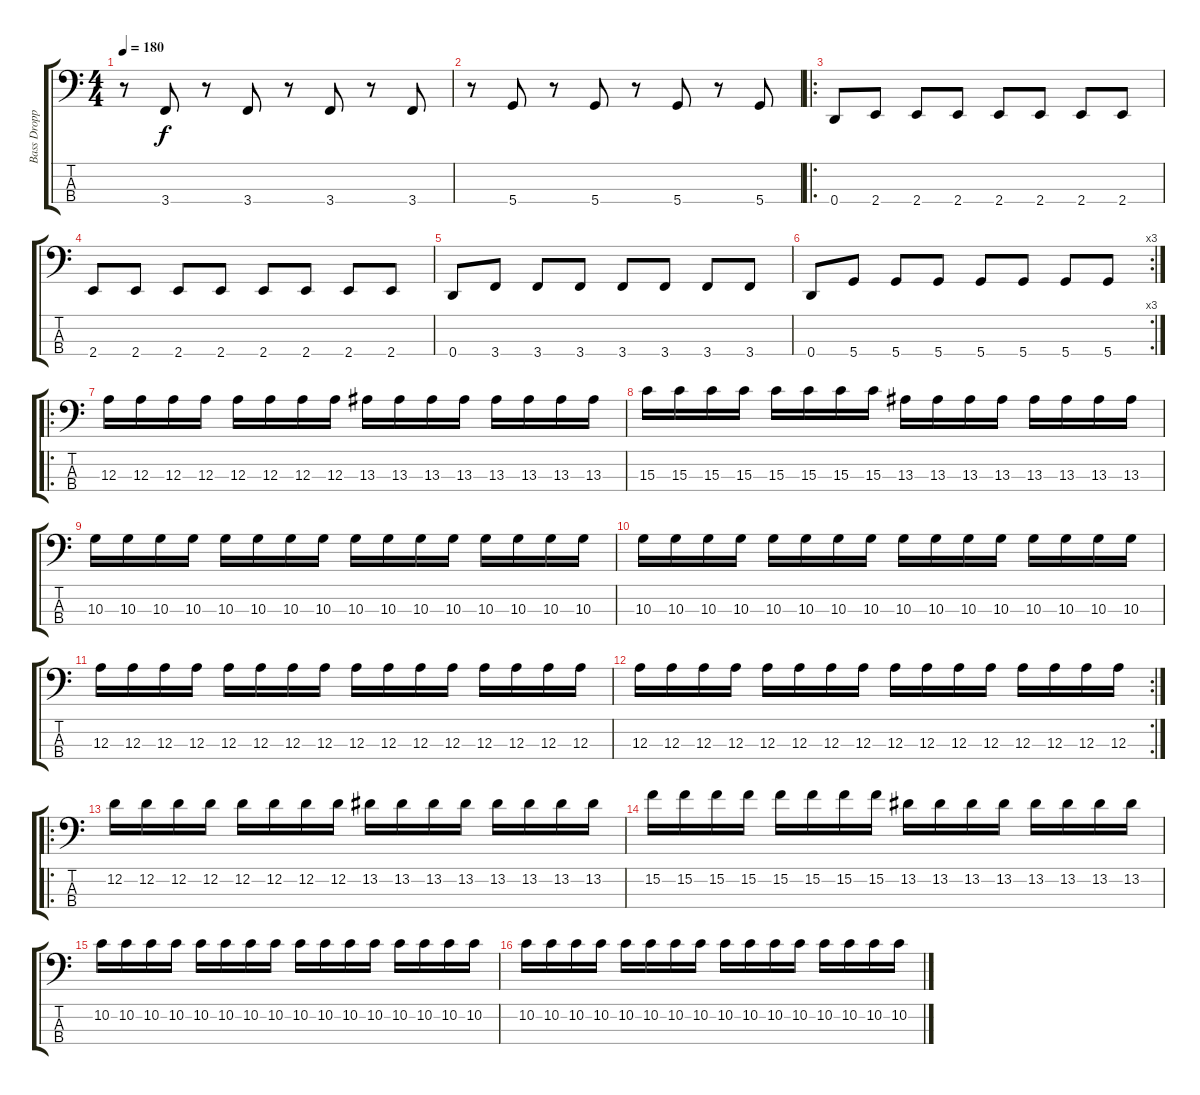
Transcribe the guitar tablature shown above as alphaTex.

\track ("Bass Dropped-D" "Bass Dropp") {instrument electricbasspick}
\staff {score tabs}
\tuning (G2 D2 A1 D1) {hide}
\ts (4 4)
\tempo 180
\clef f4
\ks c
r.8{dy f} 3.4.8 r.8 3.4.8 r.8 3.4.8 r.8 3.4.8 |
r.8 5.4.8 r.8 5.4.8 r.8 5.4.8 r.8 5.4.8 |
\ro
0.4.8 2.4.8 2.4.8 2.4.8 2.4.8 2.4.8 2.4.8 2.4.8 |
2.4.8 2.4.8 2.4.8 2.4.8 2.4.8 2.4.8 2.4.8 2.4.8 |
0.4.8 3.4.8 3.4.8 3.4.8 3.4.8 3.4.8 3.4.8 3.4.8 |
\rc 3
0.4.8 5.4.8 5.4.8 5.4.8 5.4.8 5.4.8 5.4.8 5.4.8 |
\ro
12.3.16 12.3.16 12.3.16 12.3.16 12.3.16 12.3.16 12.3.16 12.3.16 13.3.16 13.3.16 13.3.16 13.3.16 13.3.16 13.3.16 13.3.16 13.3.16 |
15.3.16 15.3.16 15.3.16 15.3.16 15.3.16 15.3.16 15.3.16 15.3.16 13.3.16 13.3.16 13.3.16 13.3.16 13.3.16 13.3.16 13.3.16 13.3.16 |
10.3.16 10.3.16 10.3.16 10.3.16 10.3.16 10.3.16 10.3.16 10.3.16 10.3.16 10.3.16 10.3.16 10.3.16 10.3.16 10.3.16 10.3.16 10.3.16 |
10.3.16 10.3.16 10.3.16 10.3.16 10.3.16 10.3.16 10.3.16 10.3.16 10.3.16 10.3.16 10.3.16 10.3.16 10.3.16 10.3.16 10.3.16 10.3.16 |
12.3.16 12.3.16 12.3.16 12.3.16 12.3.16 12.3.16 12.3.16 12.3.16 12.3.16 12.3.16 12.3.16 12.3.16 12.3.16 12.3.16 12.3.16 12.3.16 |
\rc 2
12.3.16 12.3.16 12.3.16 12.3.16 12.3.16 12.3.16 12.3.16 12.3.16 12.3.16 12.3.16 12.3.16 12.3.16 12.3.16 12.3.16 12.3.16 12.3.16 |
\ro
12.2.16 12.2.16 12.2.16 12.2.16 12.2.16 12.2.16 12.2.16 12.2.16 13.2.16 13.2.16 13.2.16 13.2.16 13.2.16 13.2.16 13.2.16 13.2.16 |
15.2.16 15.2.16 15.2.16 15.2.16 15.2.16 15.2.16 15.2.16 15.2.16 13.2.16 13.2.16 13.2.16 13.2.16 13.2.16 13.2.16 13.2.16 13.2.16 |
10.2.16 10.2.16 10.2.16 10.2.16 10.2.16 10.2.16 10.2.16 10.2.16 10.2.16 10.2.16 10.2.16 10.2.16 10.2.16 10.2.16 10.2.16 10.2.16 |
10.2.16 10.2.16 10.2.16 10.2.16 10.2.16 10.2.16 10.2.16 10.2.16 10.2.16 10.2.16 10.2.16 10.2.16 10.2.16 10.2.16 10.2.16 10.2.16
